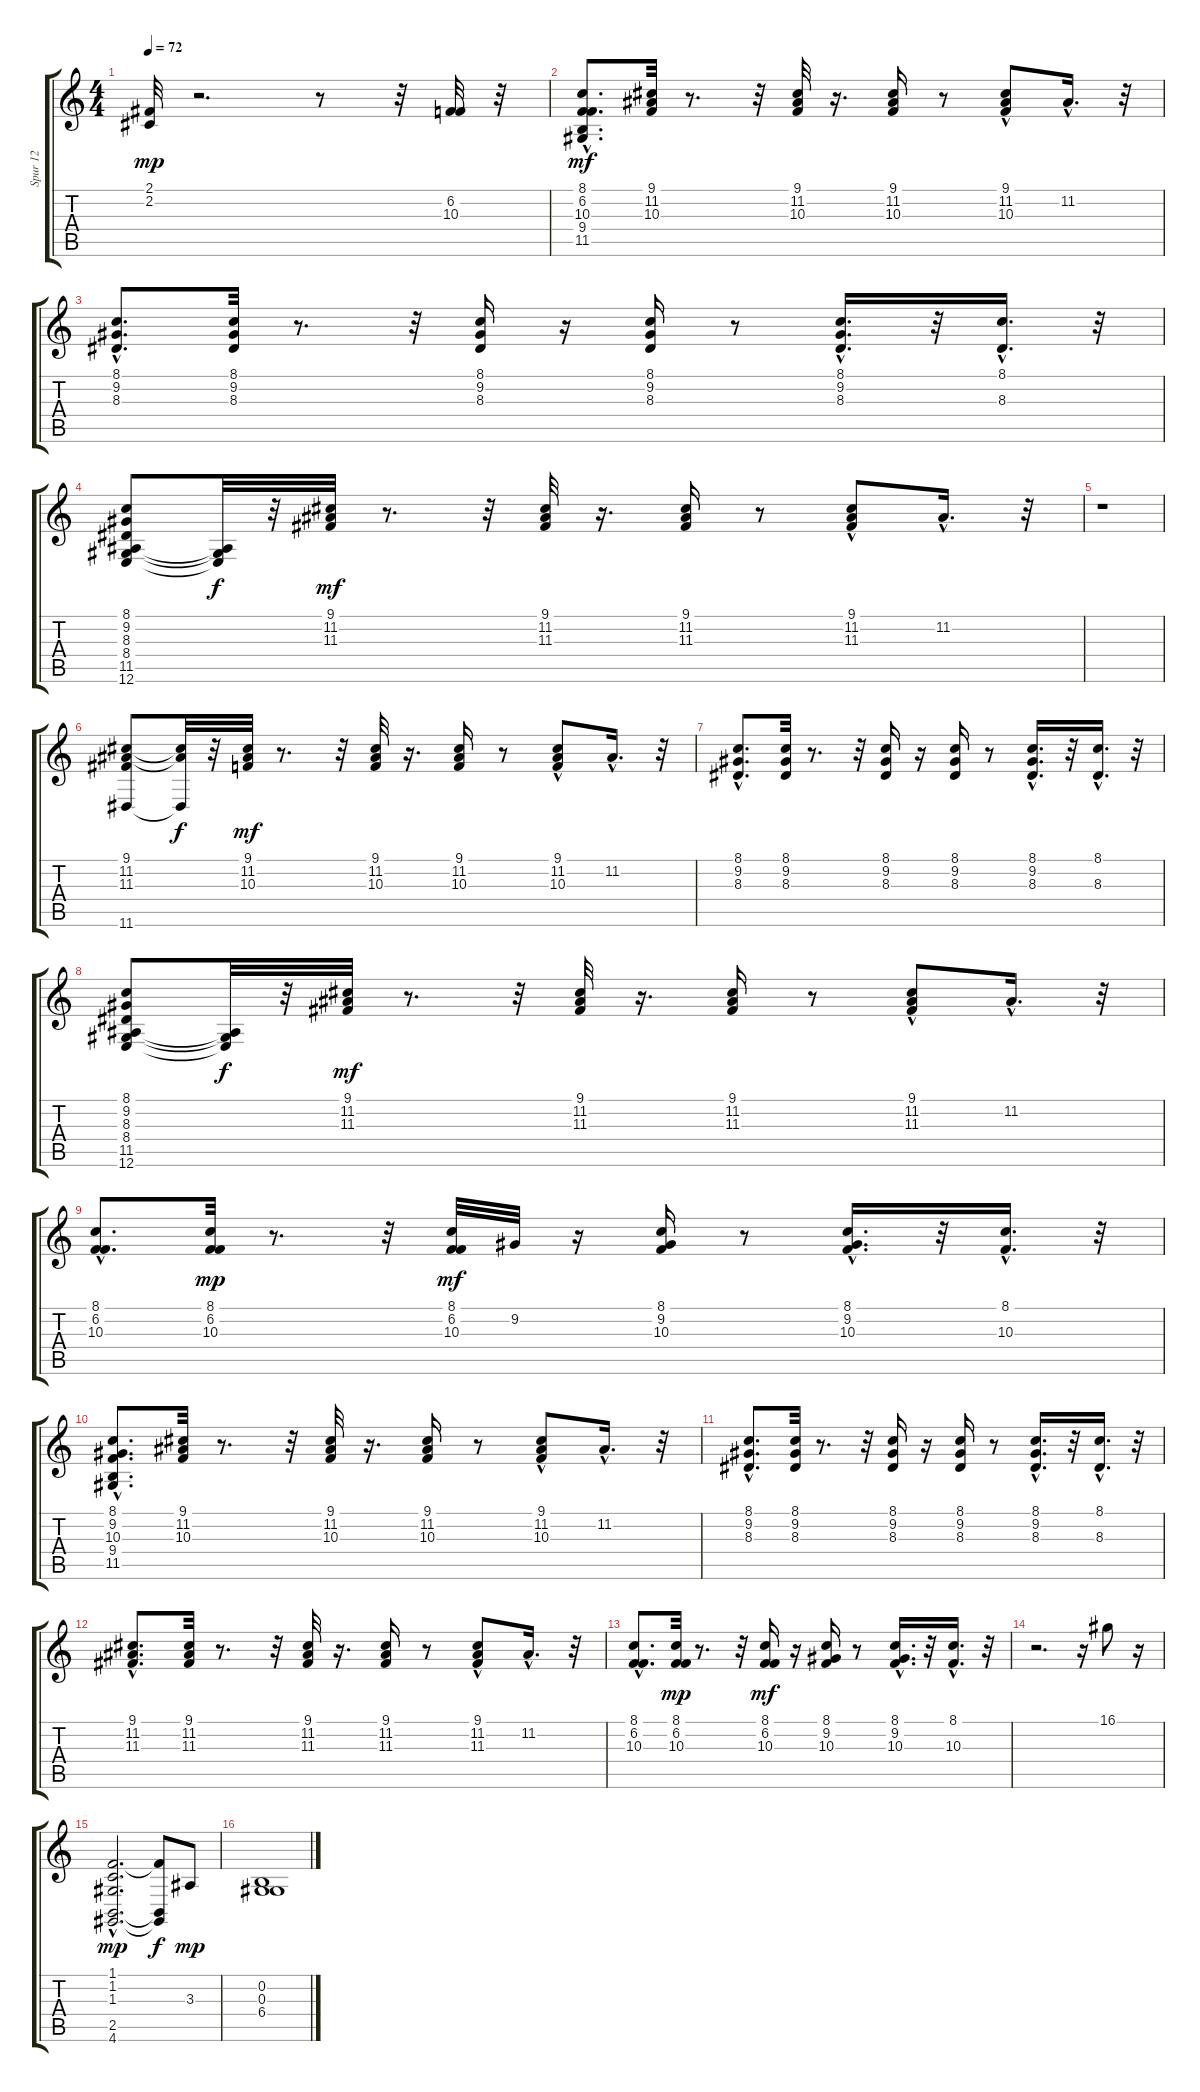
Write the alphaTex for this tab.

\track ("Spur 12" "Spur 12") {instrument acousticgrandpiano}
\staff {score tabs}
\tuning (E4 B3 G3 D3 A2 E2) {hide}
\ts (4 4)
\tempo 72
\clef g2
\ks c
(2.1 2.2).32{dy mp} r.2{d} r.8 r.32 (6.2 10.3).32 r.32 |
(8.1 6.2{hac} 10.3{hac} 9.4 11.5).8{d dy mf} (9.1 11.2 10.3).32 r.8{d} r.32 (9.1 11.2 10.3).32 r.16{d} (9.1 11.2 10.3).16 r.8 (9.1 11.2{hac} 10.3{hac}).8 11.2{hac}.16{d} r.32 |
(8.1 9.2 8.3{hac}).8{d} (8.1 9.2 8.3).32 r.8{d} r.32 (8.1 9.2 8.3).16 r.16 (8.1 9.2 8.3).16 r.8 (8.1{hac} 9.2{hac} 8.3{hac}).16{d} r.32 (8.1 8.3{hac}).16{d} r.32 |
(8.1 9.2 8.3 8.4 11.5 12.6).8 (8.4{t} 11.5{t} 12.6{t}).32{dy f} r.32 (9.1 11.2 11.3).32{dy mf} r.8{d} r.32 (9.1 11.2 11.3).32 r.16{d} (9.1 11.2 11.3).16 r.8 (9.1 11.2{hac} 11.3{hac}).8 11.2{hac}.16{d} r.32 |
r.1 |
(9.1 11.2 11.3 11.6).8 (9.1{t} 11.2{t} 11.6{t}).32{dy f} r.32 (9.1 11.2 10.3).32{dy mf} r.8{d} r.32 (9.1 11.2 10.3).32 r.16{d} (9.1 11.2 10.3).16 r.8 (9.1 11.2{hac} 10.3{hac}).8 11.2{hac}.16{d} r.32 |
(8.1 9.2 8.3{hac}).8{d} (8.1 9.2 8.3).32 r.8{d} r.32 (8.1 9.2 8.3).16 r.16 (8.1 9.2 8.3).16 r.8 (8.1{hac} 9.2{hac} 8.3{hac}).16{d} r.32 (8.1 8.3{hac}).16{d} r.32 |
(8.1 9.2 8.3 8.4 11.5 12.6).8 (8.4{t} 11.5{t} 12.6{t}).32{dy f} r.32 (9.1 11.2 11.3).32{dy mf} r.8{d} r.32 (9.1 11.2 11.3).32 r.16{d} (9.1 11.2 11.3).16 r.8 (9.1 11.2{hac} 11.3{hac}).8 11.2{hac}.16{d} r.32 |
(8.1 6.2{hac} 10.3{hac}).8{d} (8.1 6.2 10.3).32{dy mp} r.8{d} r.32 (8.1 6.2 10.3).32{dy mf} 9.2.32 r.16 (8.1 9.2 10.3).16 r.8 (8.1{hac} 9.2{hac} 10.3{hac}).16{d} r.32 (8.1 10.3{hac}).16{d} r.32 |
(8.1 9.2 10.3{hac} 9.4 11.5).8{d} (9.1 11.2 10.3).32 r.8{d} r.32 (9.1 11.2 10.3).32 r.16{d} (9.1 11.2 10.3).16 r.8 (9.1 11.2{hac} 10.3{hac}).8 11.2{hac}.16{d} r.32 |
(8.1 9.2 8.3{hac}).8{d} (8.1 9.2 8.3).32 r.8{d} r.32 (8.1 9.2 8.3).16 r.16 (8.1 9.2 8.3).16 r.8 (8.1{hac} 9.2{hac} 8.3{hac}).16{d} r.32 (8.1 8.3{hac}).16{d} r.32 |
(9.1 11.2 11.3{hac}).8{d} (9.1 11.2 11.3).32 r.8{d} r.32 (9.1 11.2 11.3).32 r.16{d} (9.1 11.2 11.3).16 r.8 (9.1 11.2{hac} 11.3{hac}).8 11.2{hac}.16{d} r.32 |
(8.1 6.2{hac} 10.3{hac}).8{d} (8.1 6.2 10.3).32{dy mp} r.8{d} r.32 (8.1 6.2 10.3).16{dy mf} r.16 (8.1 9.2 10.3).16 r.8 (8.1{hac} 9.2{hac} 10.3{hac}).16{d} r.32 (8.1 10.3{hac}).16{d} r.32 |
r.2{d} r.16 16.1.8 r.16 |
(1.1{hac} 1.2 1.3 2.5{hac} 4.6{hac}).2{d dy mp} (1.1{t} 2.5{t} 4.6{t}).8{dy f} 3.3.8{dy mp} |
(0.2 0.3 6.4).1
